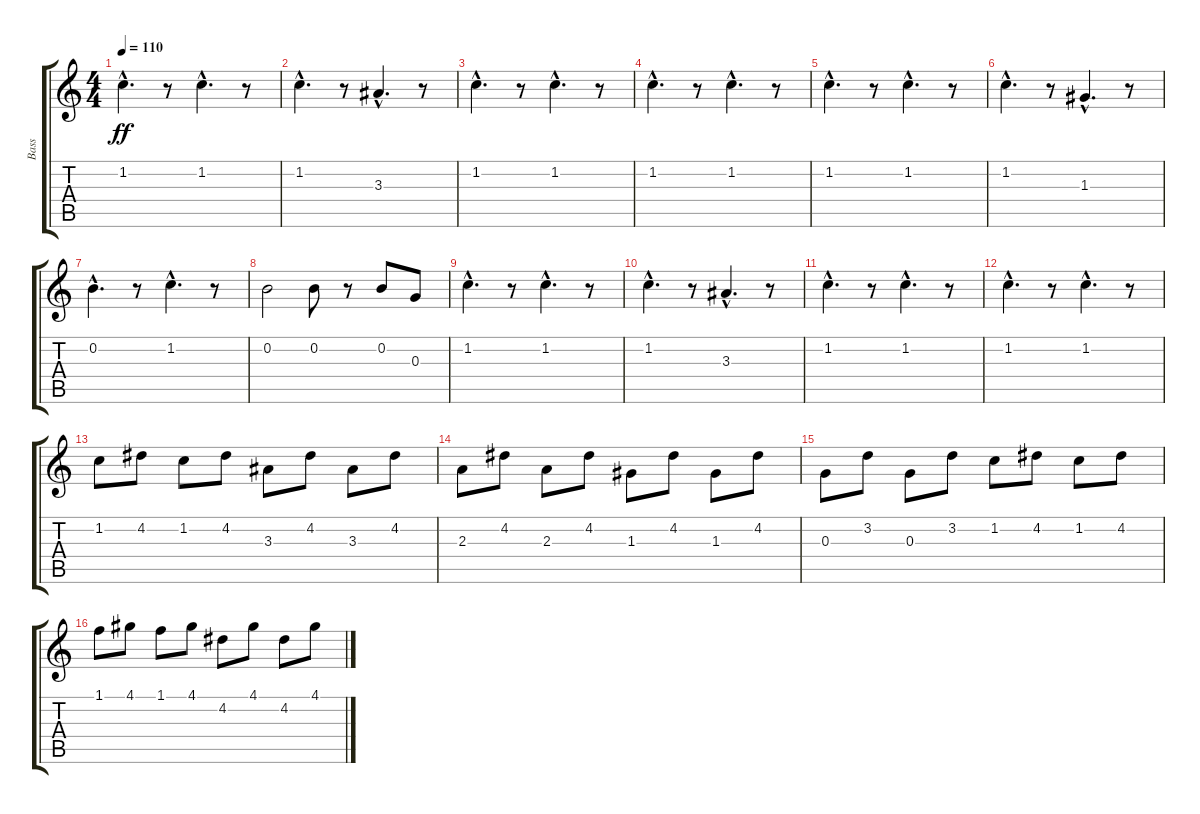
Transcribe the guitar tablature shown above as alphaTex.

\track ("Bass" "Bass") {instrument acousticbass}
\staff {score tabs}
\tuning (E4 B3 G3 D3 A2 E2) {hide}
\ts (4 4)
\tempo 110
\clef g2
\ks c
1.2{hac}.4{d dy ff instrument acousticbass} r.8 1.2{hac}.4{d} r.8 |
1.2{hac}.4{d} r.8 3.3{hac}.4{d} r.8 |
1.2{hac}.4{d} r.8 1.2{hac}.4{d} r.8 |
1.2{hac}.4{d} r.8 1.2{hac}.4{d} r.8 |
1.2{hac}.4{d} r.8 1.2{hac}.4{d} r.8 |
1.2{hac}.4{d} r.8 1.3{hac}.4{d} r.8 |
0.2{hac}.4{d} r.8 1.2{hac}.4{d} r.8 |
0.2.2 0.2.8 r.8 0.2.8 0.3.8 |
1.2{hac}.4{d} r.8 1.2{hac}.4{d} r.8 |
1.2{hac}.4{d} r.8 3.3{hac}.4{d} r.8 |
1.2{hac}.4{d} r.8 1.2{hac}.4{d} r.8 |
1.2{hac}.4{d} r.8 1.2{hac}.4{d} r.8 |
1.2.8 4.2.8 1.2.8 4.2.8 3.3.8 4.2.8 3.3.8 4.2.8 |
2.3.8 4.2.8 2.3.8 4.2.8 1.3.8 4.2.8 1.3.8 4.2.8 |
0.3.8 3.2.8 0.3.8 3.2.8 1.2.8 4.2.8 1.2.8 4.2.8 |
1.1.8 4.1.8 1.1.8 4.1.8 4.2.8 4.1.8 4.2.8 4.1.8
